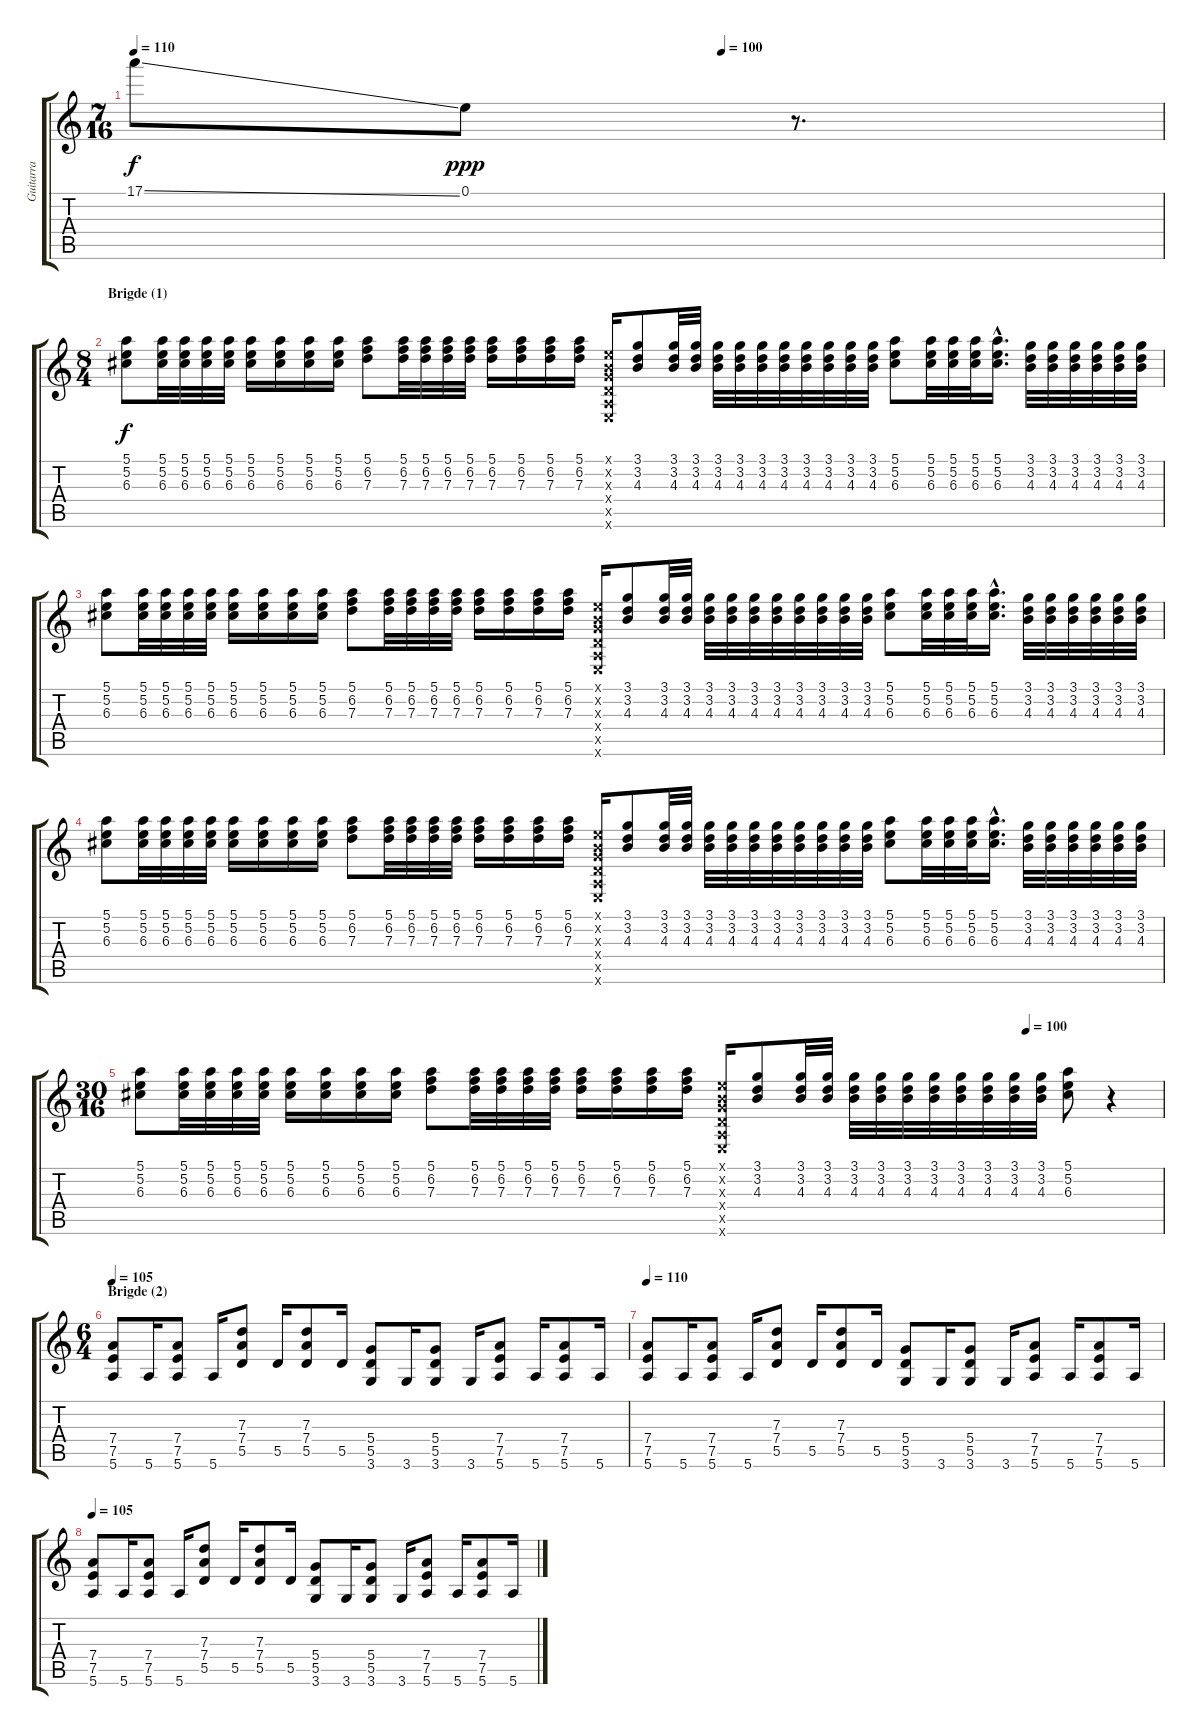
\track ("Guitarra" "Guitarra") {instrument overdrivenguitar}
\staff {score tabs}
\tuning (E4 B3 G3 D3 A2 E2) {hide}
\ts (7 16)
\tempo 110
\tempo (100 0.5714285714285714)
\clef g2
\ks c
17.1{ss}.8{dy f} 0.1.8{dy ppp} r.8{d} |
\ts (8 4)
\section ("" "Brigde (1)")
(5.1 5.2 6.3).8{dy f volume 9 instrument electricguitarclean} (5.1 5.2 6.3).32 (5.1 5.2 6.3).32 (5.1 5.2 6.3).32 (5.1 5.2 6.3).32 (5.1 5.2 6.3).16 (5.1 5.2 6.3).16 (5.1 5.2 6.3).16 (5.1 5.2 6.3).16 (5.1 6.2 7.3).8 (5.1 6.2 7.3).32 (5.1 6.2 7.3).32 (5.1 6.2 7.3).32 (5.1 6.2 7.3).32 (5.1 6.2 7.3).16 (5.1 6.2 7.3).16 (5.1 6.2 7.3).16 (5.1 6.2 7.3).16 (0.1{x} 0.2{x} 0.3{x} 0.4{x} 0.5{x} 0.6{x}).16 (3.1 3.2 4.3).8 (3.1 3.2 4.3).32 (3.1 3.2 4.3).32 (3.1 3.2 4.3).32 (3.1 3.2 4.3).32 (3.1 3.2 4.3).32 (3.1 3.2 4.3).32 (3.1 3.2 4.3).32 (3.1 3.2 4.3).32 (3.1 3.2 4.3).32 (3.1 3.2 4.3).32 (5.1 5.2 6.3).8 (5.1 5.2 6.3).32 (5.1 5.2 6.3).32 (5.1 5.2 6.3).32 (5.1{hac} 5.2{hac} 6.3{hac}).16{d} (3.1 3.2 4.3).32 (3.1 3.2 4.3).32 (3.1 3.2 4.3).32 (3.1 3.2 4.3).32 (3.1 3.2 4.3).32 (3.1 3.2 4.3).32 |
(5.1 5.2 6.3).8{volume 9 instrument electricguitarclean} (5.1 5.2 6.3).32 (5.1 5.2 6.3).32 (5.1 5.2 6.3).32 (5.1 5.2 6.3).32 (5.1 5.2 6.3).16 (5.1 5.2 6.3).16 (5.1 5.2 6.3).16 (5.1 5.2 6.3).16 (5.1 6.2 7.3).8 (5.1 6.2 7.3).32 (5.1 6.2 7.3).32 (5.1 6.2 7.3).32 (5.1 6.2 7.3).32 (5.1 6.2 7.3).16 (5.1 6.2 7.3).16 (5.1 6.2 7.3).16 (5.1 6.2 7.3).16 (0.1{x} 0.2{x} 0.3{x} 0.4{x} 0.5{x} 0.6{x}).16 (3.1 3.2 4.3).8 (3.1 3.2 4.3).32 (3.1 3.2 4.3).32 (3.1 3.2 4.3).32 (3.1 3.2 4.3).32 (3.1 3.2 4.3).32 (3.1 3.2 4.3).32 (3.1 3.2 4.3).32 (3.1 3.2 4.3).32 (3.1 3.2 4.3).32 (3.1 3.2 4.3).32 (5.1 5.2 6.3).8 (5.1 5.2 6.3).32 (5.1 5.2 6.3).32 (5.1 5.2 6.3).32 (5.1{hac} 5.2{hac} 6.3{hac}).16{d} (3.1 3.2 4.3).32 (3.1 3.2 4.3).32 (3.1 3.2 4.3).32 (3.1 3.2 4.3).32 (3.1 3.2 4.3).32 (3.1 3.2 4.3).32 |
(5.1 5.2 6.3).8{volume 9 instrument electricguitarclean} (5.1 5.2 6.3).32 (5.1 5.2 6.3).32 (5.1 5.2 6.3).32 (5.1 5.2 6.3).32 (5.1 5.2 6.3).16 (5.1 5.2 6.3).16 (5.1 5.2 6.3).16 (5.1 5.2 6.3).16 (5.1 6.2 7.3).8 (5.1 6.2 7.3).32 (5.1 6.2 7.3).32 (5.1 6.2 7.3).32 (5.1 6.2 7.3).32 (5.1 6.2 7.3).16 (5.1 6.2 7.3).16 (5.1 6.2 7.3).16 (5.1 6.2 7.3).16 (0.1{x} 0.2{x} 0.3{x} 0.4{x} 0.5{x} 0.6{x}).16 (3.1 3.2 4.3).8 (3.1 3.2 4.3).32 (3.1 3.2 4.3).32 (3.1 3.2 4.3).32 (3.1 3.2 4.3).32 (3.1 3.2 4.3).32 (3.1 3.2 4.3).32 (3.1 3.2 4.3).32 (3.1 3.2 4.3).32 (3.1 3.2 4.3).32 (3.1 3.2 4.3).32 (5.1 5.2 6.3).8 (5.1 5.2 6.3).32 (5.1 5.2 6.3).32 (5.1 5.2 6.3).32 (5.1{hac} 5.2{hac} 6.3{hac}).16{d} (3.1 3.2 4.3).32 (3.1 3.2 4.3).32 (3.1 3.2 4.3).32 (3.1 3.2 4.3).32 (3.1 3.2 4.3).32 (3.1 3.2 4.3).32 |
\ts (30 16)
\tempo (100 0.8666666666666667)
(5.1 5.2 6.3).8{volume 9 instrument electricguitarclean} (5.1 5.2 6.3).32 (5.1 5.2 6.3).32 (5.1 5.2 6.3).32 (5.1 5.2 6.3).32 (5.1 5.2 6.3).16 (5.1 5.2 6.3).16 (5.1 5.2 6.3).16 (5.1 5.2 6.3).16 (5.1 6.2 7.3).8 (5.1 6.2 7.3).32 (5.1 6.2 7.3).32 (5.1 6.2 7.3).32 (5.1 6.2 7.3).32 (5.1 6.2 7.3).16 (5.1 6.2 7.3).16 (5.1 6.2 7.3).16 (5.1 6.2 7.3).16 (0.1{x} 0.2{x} 0.3{x} 0.4{x} 0.5{x} 0.6{x}).16 (3.1 3.2 4.3).8 (3.1 3.2 4.3).32 (3.1 3.2 4.3).32 (3.1 3.2 4.3).32 (3.1 3.2 4.3).32 (3.1 3.2 4.3).32 (3.1 3.2 4.3).32 (3.1 3.2 4.3).32 (3.1 3.2 4.3).32 (3.1 3.2 4.3).32 (3.1 3.2 4.3).32 (5.1 5.2 6.3).8 r.4 |
\ts (6 4)
\section ("" "Brigde (2)")
\tempo 110
\tempo 105
(7.4 7.5 5.6).8{volume 11 instrument overdrivenguitar} 5.6.16 (7.4 7.5 5.6).8 5.6.16 (7.3 7.4 5.5).8 5.5.16 (7.3 7.4 5.5).8 5.5.16 (5.4 5.5 3.6).8 3.6.16 (5.4 5.5 3.6).8 3.6.16 (7.4 7.5 5.6).8{volume 13 instrument overdrivenguitar} 5.6.16 (7.4 7.5 5.6).8 5.6.16 |
\tempo 105
\tempo 110
(7.4 7.5 5.6).8{volume 13 instrument overdrivenguitar} 5.6.16 (7.4 7.5 5.6).8 5.6.16 (7.3 7.4 5.5).8 5.5.16 (7.3 7.4 5.5).8 5.5.16 (5.4 5.5 3.6).8 3.6.16 (5.4 5.5 3.6).8 3.6.16 (7.4 7.5 5.6).8{volume 13 instrument overdrivenguitar} 5.6.16 (7.4 7.5 5.6).8 5.6.16 |
\tempo 110
\tempo 105
(7.4 7.5 5.6).8{volume 11 instrument overdrivenguitar} 5.6.16 (7.4 7.5 5.6).8 5.6.16 (7.3 7.4 5.5).8 5.5.16 (7.3 7.4 5.5).8 5.5.16 (5.4 5.5 3.6).8 3.6.16 (5.4 5.5 3.6).8 3.6.16 (7.4 7.5 5.6).8{volume 13 instrument overdrivenguitar} 5.6.16 (7.4 7.5 5.6).8 5.6.16
